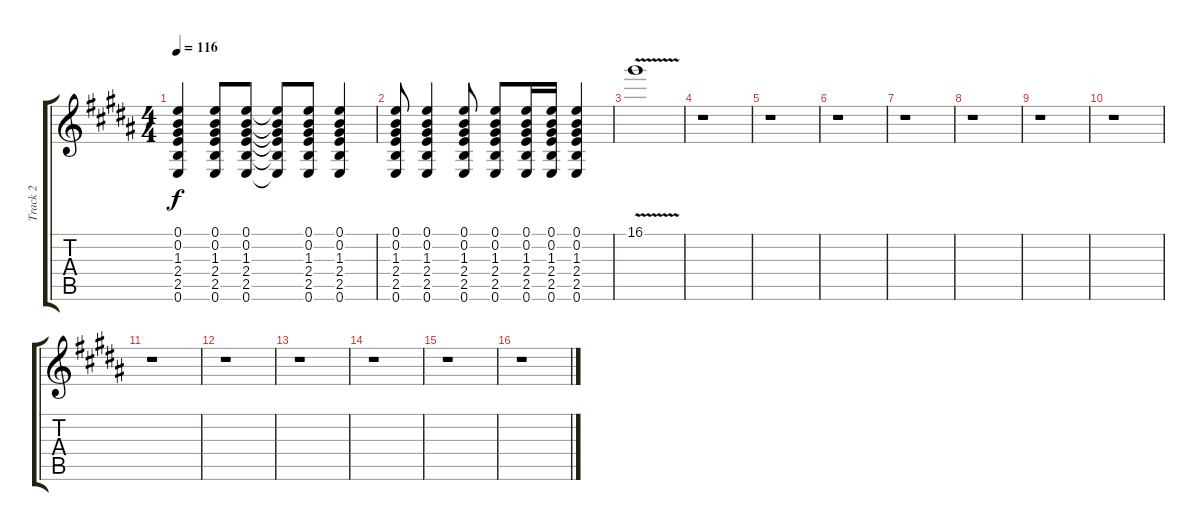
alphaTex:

\track ("Track 2" "Track 2") {instrument acousticguitarsteel}
\staff {score tabs}
\tuning (E4 B3 G3 D3 A2 E2) {hide}
\ts (4 4)
\tempo 116
\clef g2
\ks b
(0.1 0.2 1.3 2.4 2.5 0.6).4{dy f} (0.1 0.2 1.3 2.4 2.5 0.6).8 (0.1 0.2 1.3 2.4 2.5 0.6).8 (0.1{t} 0.2{t} 1.3{t} 2.4{t} 2.5{t} 0.6{t}).8 (0.1 0.2 1.3 2.4 2.5 0.6).8 (0.1 0.2 1.3 2.4 2.5 0.6).4 |
(0.1 0.2 1.3 2.4 2.5 0.6).8 (0.1 0.2 1.3 2.4 2.5 0.6).4 (0.1 0.2 1.3 2.4 2.5 0.6).8 (0.1 0.2 1.3 2.4 2.5 0.6).8 (0.1 0.2 1.3 2.4 2.5 0.6).16 (0.1 0.2 1.3 2.4 2.5 0.6).16 (0.1 0.2 1.3 2.4 2.5 0.6).4 |
16.1{v}.1 |
r.1 |
r.1 |
r.1 |
r.1 |
r.1 |
r.1 |
r.1 |
r.1 |
r.1 |
r.1 |
r.1 |
r.1 |
r.1
